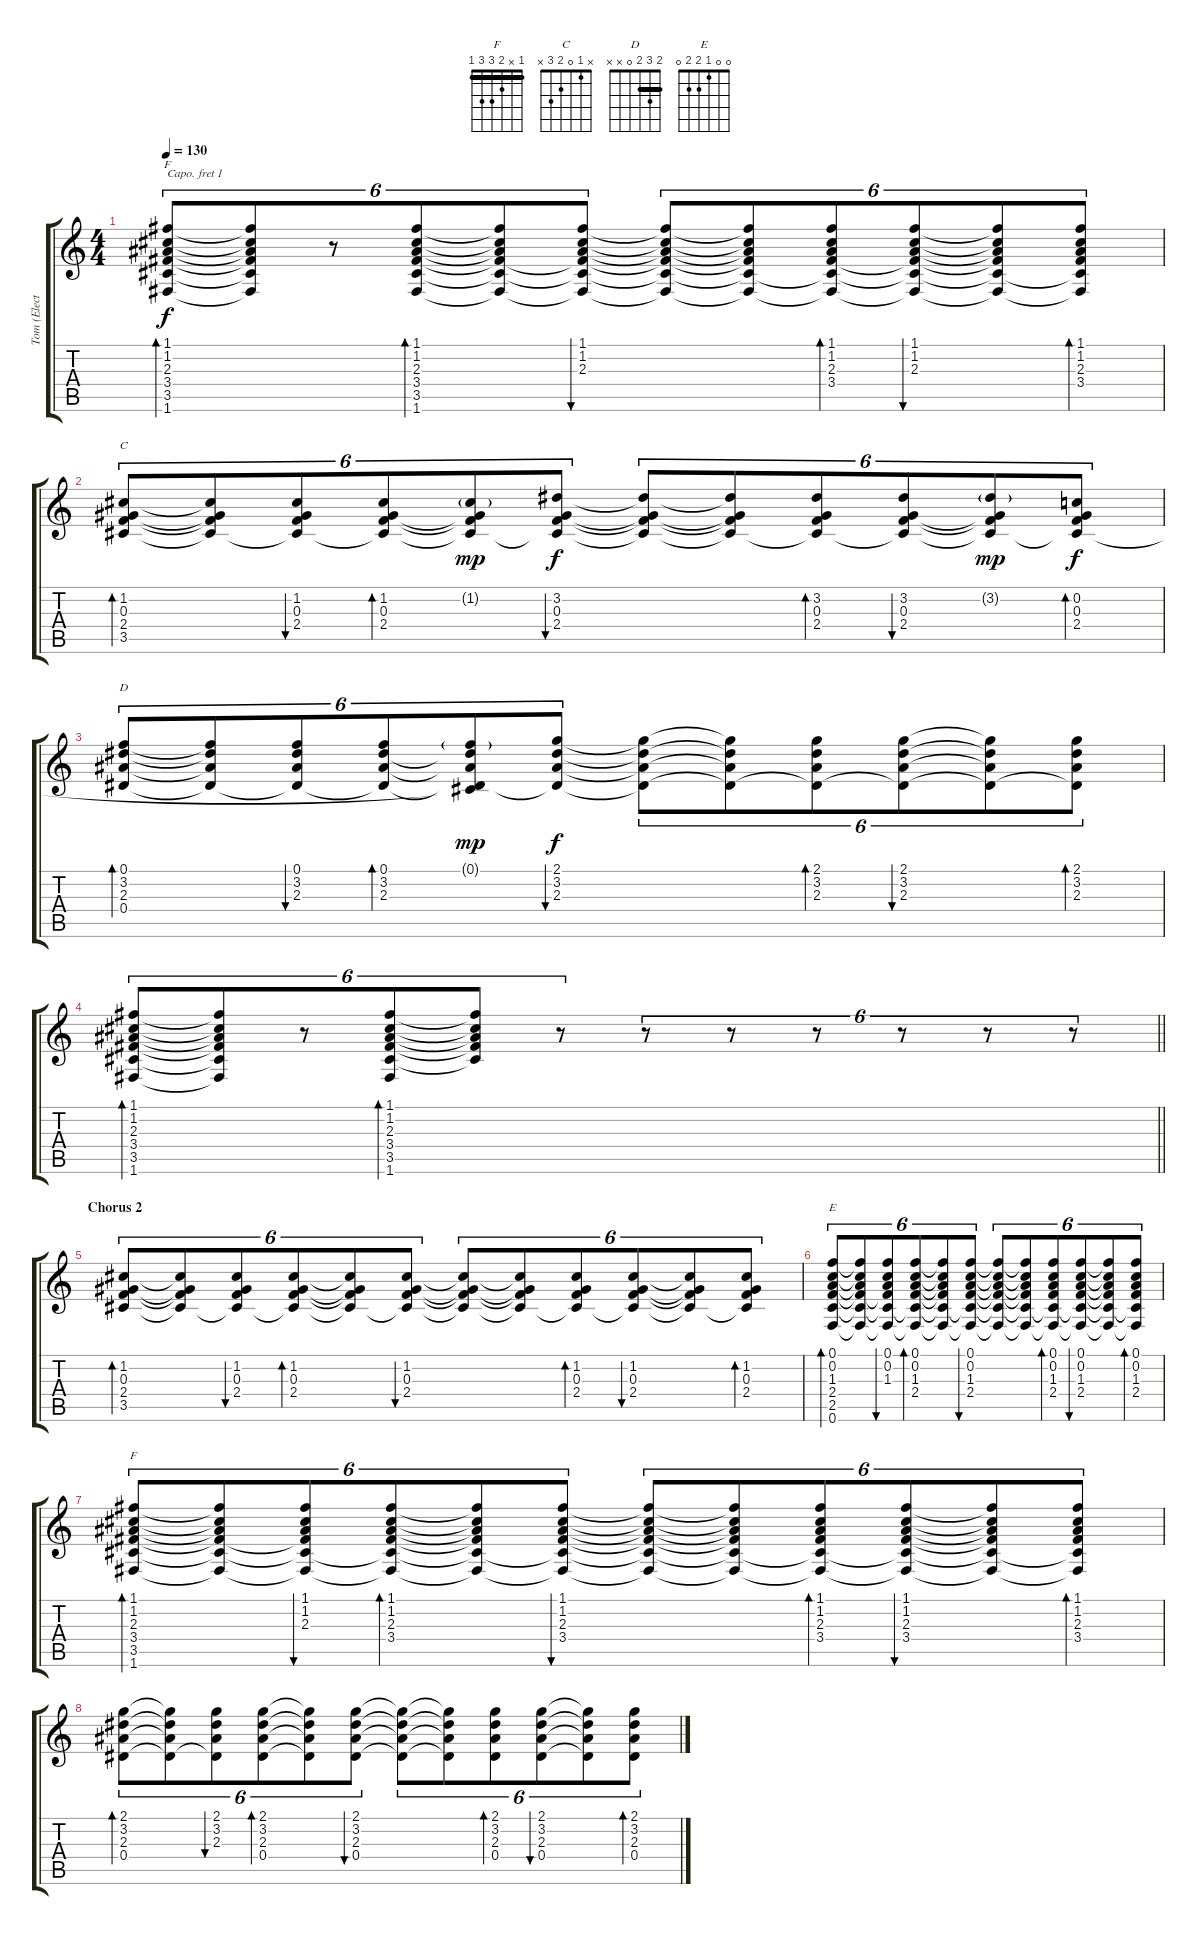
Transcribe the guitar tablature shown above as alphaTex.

\track ("Tom (Electro-Acoustic Guitar)" "Tom (Elect") {instrument acousticguitarsteel}
\staff {score tabs}
\capo 1
\tuning (E4 B3 G3 D3 A2 E2) {hide}
\chord ("F" 1 1 2 3 3 1) {barre 1}
\chord ("C" x 1 0 2 3 x)
\chord ("D" 2 3 2 0 x x) {barre 2}
\chord ("E" 0 0 1 2 2 0)
\chord ("F" 1 x 2 3 3 1) {barre 1}
\ts (4 4)
\tempo 130
\clef g2
\ks c
(1.1 1.2 2.3 3.4 3.5 1.6).8{tu (6 4) bd 30 ch "F" dy f} (1.1{t} 1.2{t} 2.3{t} 3.4{t} 3.5{t} 1.6{t}).8{tu (6 4)} r.8{tu (6 4)} (1.1 1.2 2.3 3.4 3.5 1.6).8{tu (6 4) bd 30} (1.1{t} 1.2{t} 2.3{t} 3.4{t} 3.5{t} 1.6{t}).8{tu (6 4)} (1.1 1.2 2.3 3.4{t} 3.5{t} 1.6{t}).8{tu (6 4) bu 30} (1.1{t} 1.2{t} 2.3{t} 3.4{t} 3.5{t} 1.6{t}).8{tu (6 4)} (1.1{t} 1.2{t} 2.3{t} 3.4{t} 3.5{t} 1.6{t}).8{tu (6 4)} (1.1 1.2 2.3 3.4 3.5{t} 1.6{t}).8{tu (6 4) bd 30} (1.1 1.2 2.3 3.4{t} 3.5{t} 1.6{t}).8{tu (6 4) bu 30} (1.1{t} 1.2{t} 2.3{t} 3.4{t} 3.5{t} 1.6{t}).8{tu (6 4)} (1.1 1.2 2.3 3.4 3.5{t} 1.6{t}).8{tu (6 4) bd 30} |
(1.2 0.3 2.4 3.5).8{tu (6 4) bd 30 ch "C"} (1.2{t} 0.3{t} 2.4{t} 3.5{t}).8{tu (6 4)} (1.2 0.3 2.4 3.5{t}).8{tu (6 4) bu 30} (1.2 0.3 2.4 3.5{t}).8{tu (6 4) bd 30} (1.2{g} 0.3{t} 2.4{t} 3.5{t}).8{tu (6 4) dy mp} (3.2 0.3 2.4 3.5{t}).8{tu (6 4) bu 30 dy f} (3.2{t} 0.3{t} 2.4{t} 3.5{t}).8{tu (6 4)} (3.2{t} 0.3{t} 2.4{t} 3.5{t}).8{tu (6 4)} (3.2 0.3 2.4 3.5{t}).8{tu (6 4) bd 30} (3.2 0.3 2.4 3.5{t}).8{tu (6 4) bu 30} (3.2{g} 0.3{t} 2.4{t} 3.5{t}).8{tu (6 4) dy mp} (0.2 0.3 2.4 3.5{t}).8{tu (6 4) bd 30 dy f} |
(0.1 3.2 2.3 0.4).8{tu (6 4) bd 30 ch "D"} (0.1{t} 3.2{t} 2.3{t} 0.4{t}).8{tu (6 4)} (0.1 3.2 2.3 0.4{t}).8{tu (6 4) bu 30} (0.1 3.2 2.3 0.4{t}).8{tu (6 4) bd 30} (0.1{g} 3.2{t} 2.3{t} 0.4{t} 3.5{t}).8{tu (6 4) dy mp} (2.1 3.2 2.3 0.4{t}).8{tu (6 4) bu 30 dy f} (2.1{t} 3.2{t} 2.3{t} 0.4{t}).8{tu (6 4)} (2.1{t} 3.2{t} 2.3{t} 0.4{t}).8{tu (6 4)} (2.1 3.2 2.3 0.4{t}).8{tu (6 4) bd 30} (2.1 3.2 2.3 0.4{t}).8{tu (6 4) bu 30} (2.1{t} 3.2{t} 2.3{t} 0.4{t}).8{tu (6 4)} (2.1 3.2 2.3 0.4{t}).8{tu (6 4) bd 30} |
\barLineRight lightlight
(1.1 1.2 2.3 3.4 3.5 1.6).8{tu (6 4) bd 30} (1.1{t} 1.2{t} 2.3{t} 3.4{t} 3.5{t} 1.6{t}).8{tu (6 4)} r.8{tu (6 4)} (1.1 1.2 2.3 3.4 3.5 1.6).8{tu (6 4) bd 30} (1.1{t} 1.2{t} 2.3{t} 3.4{t} 3.5{t}).8{tu (6 4)} r.8{tu (6 4)} r.8{tu (6 4)} r.8{tu (6 4)} r.8{tu (6 4)} r.8{tu (6 4)} r.8{tu (6 4)} r.8{tu (6 4)} |
\section ("" "Chorus 2")
(1.2 0.3 2.4 3.5).8{tu (6 4) bd 30} (1.2{t} 0.3{t} 2.4{t} 3.5{t}).8{tu (6 4)} (1.2 0.3 2.4 3.5{t}).8{tu (6 4) bu 30} (1.2 0.3 2.4 3.5{t}).8{tu (6 4) bd 30} (1.2{t} 0.3{t} 2.4{t} 3.5{t}).8{tu (6 4)} (1.2 0.3 2.4 3.5{t}).8{tu (6 4) bu 30} (1.2{t} 0.3{t} 2.4{t} 3.5{t}).8{tu (6 4)} (1.2{t} 0.3{t} 2.4{t} 3.5{t}).8{tu (6 4)} (1.2 0.3 2.4 3.5{t}).8{tu (6 4) bd 30} (1.2 0.3 2.4 3.5{t}).8{tu (6 4) bu 30} (1.2{t} 0.3{t} 2.4{t} 3.5{t}).8{tu (6 4)} (1.2 0.3 2.4 3.5{t}).8{tu (6 4) bd 30} |
(0.1 0.2 1.3 2.4 2.5 0.6).8{tu (6 4) bd 30 ch "E"} (0.1{t} 0.2{t} 1.3{t} 2.4{t} 2.5{t} 0.6{t}).8{tu (6 4)} (0.1 0.2 1.3 2.4{t} 2.5{t} 0.6{t}).8{tu (6 4) bu 30} (0.1 0.2 1.3 2.4 2.5{t} 0.6{t}).8{tu (6 4) bd 30} (0.1{t} 0.2{t} 1.3{t} 2.4{t} 2.5{t} 0.6{t}).8{tu (6 4)} (0.1 0.2 1.3 2.4 2.5{t} 0.6{t}).8{tu (6 4) bu 30} (0.1{t} 0.2{t} 1.3{t} 2.4{t} 2.5{t} 0.6{t}).8{tu (6 4)} (0.1{t} 0.2{t} 1.3{t} 2.4{t} 2.5{t} 0.6{t}).8{tu (6 4)} (0.1 0.2 1.3 2.4 2.5{t} 0.6{t}).8{tu (6 4) bd 30} (0.1 0.2 1.3 2.4 2.5{t} 0.6{t}).8{tu (6 4) bu 30} (0.1{t} 0.2{t} 1.3{t} 2.4{t} 2.5{t} 0.6{t}).8{tu (6 4)} (0.1 0.2 1.3 2.4 2.5{t} 0.6{t}).8{tu (6 4) bd 30} |
(1.1 1.2 2.3 3.4 3.5 1.6).8{tu (6 4) bd 30 ch "F"} (1.1{t} 1.2{t} 2.3{t} 3.4{t} 3.5{t} 1.6{t}).8{tu (6 4)} (1.1 1.2 2.3 3.4{t} 3.5{t} 1.6{t}).8{tu (6 4) bu 30} (1.1 1.2 2.3 3.4 3.5{t} 1.6{t}).8{tu (6 4) bd 30} (1.1{t} 1.2{t} 2.3{t} 3.4{t} 3.5{t} 1.6{t}).8{tu (6 4)} (1.1 1.2 2.3 3.4 3.5{t} 1.6{t}).8{tu (6 4) bu 30} (1.1{t} 1.2{t} 2.3{t} 3.4{t} 3.5{t} 1.6{t}).8{tu (6 4)} (1.1{t} 1.2{t} 2.3{t} 3.4{t} 3.5{t} 1.6{t}).8{tu (6 4)} (1.1 1.2 2.3 3.4 3.5{t} 1.6{t}).8{tu (6 4) bd 30} (1.1 1.2 2.3 3.4 3.5{t} 1.6{t}).8{tu (6 4) bu 30} (1.1{t} 1.2{t} 2.3{t} 3.4{t} 3.5{t} 1.6{t}).8{tu (6 4)} (1.1 1.2 2.3 3.4 3.5{t} 1.6{t}).8{tu (6 4) bd 30} |
(2.1 3.2 2.3 0.4).8{tu (6 4) bd 30} (2.1{t} 3.2{t} 2.3{t} 0.4{t}).8{tu (6 4)} (2.1 3.2 2.3 0.4{t}).8{tu (6 4) bu 30} (2.1 3.2 2.3 0.4).8{tu (6 4) bd 30} (2.1{t} 3.2{t} 2.3{t} 0.4{t}).8{tu (6 4)} (2.1 3.2 2.3 0.4).8{tu (6 4) bu 30} (2.1{t} 3.2{t} 2.3{t} 0.4{t}).8{tu (6 4)} (2.1{t} 3.2{t} 2.3{t} 0.4{t}).8{tu (6 4)} (2.1 3.2 2.3 0.4).8{tu (6 4) bd 30} (2.1 3.2 2.3 0.4).8{tu (6 4) bu 30} (2.1{t} 3.2{t} 2.3{t} 0.4{t}).8{tu (6 4)} (2.1 3.2 2.3 0.4).8{tu (6 4) bd 30}
